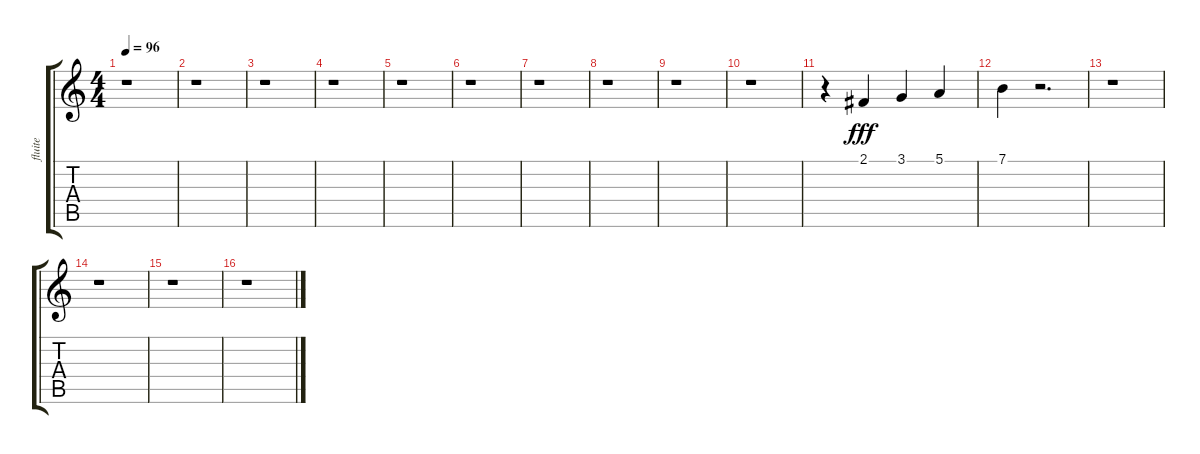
\track ("fluite" "fluite") {instrument voiceoohs}
\staff {score tabs}
\tuning (E4 B3 G3 D3 A2 E2) {hide}
\ts (4 4)
\tempo 96
\clef g2
\ks c
r.1{dy fff} |
r.1 |
r.1 |
r.1 |
r.1 |
r.1 |
r.1 |
r.1 |
r.1 |
r.1 |
r.4 2.1.4 3.1.4 5.1.4 |
7.1.4 r.2{d} |
r.1 |
r.1 |
r.1 |
r.1
